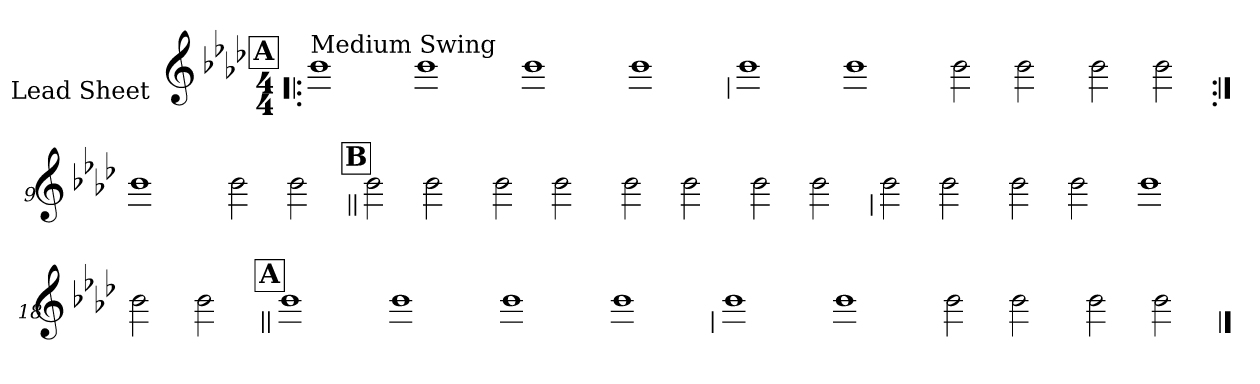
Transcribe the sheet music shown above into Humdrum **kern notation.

**kern
*part1
*staff1
*I"Lead Sheet
*stria0
*clefG2
*k[b-e-a-d-]
*A-:
*M4/4
!!LO:REH:place=s1:a:t=A
=1!|:
!LO:TX:a:t=Medium Swing
1b-
=2-
1b-
=3-
1b-
=4-
1b-
!!LO:LB:g=z
=5
1b-
=6-
1b-
=7-
2b-
2b-
=8-
2b-
2b-
!!LO:LB:g=z
=9:|!
1b-
=10-
2b-
2b-
!!LO:LB:g=z
!!LO:REH:place=s1:a:t=B
=11||
2b-
2b-
=12-
2b-
2b-
=13-
2b-
2b-
=14-
2b-
2b-
!!LO:LB:g=z
=15
2b-
2b-
=16-
2b-
2b-
=17-
1b-
=18-
2b-
2b-
!!LO:LB:g=z
!!LO:REH:place=s1:a:t=A
=19||
1b-
=20-
1b-
=21-
1b-
=22-
1b-
!!LO:LB:g=z
=23
1b-
=24-
1b-
=25-
2b-
2b-
=26-
2b-
2b-
==
*-
